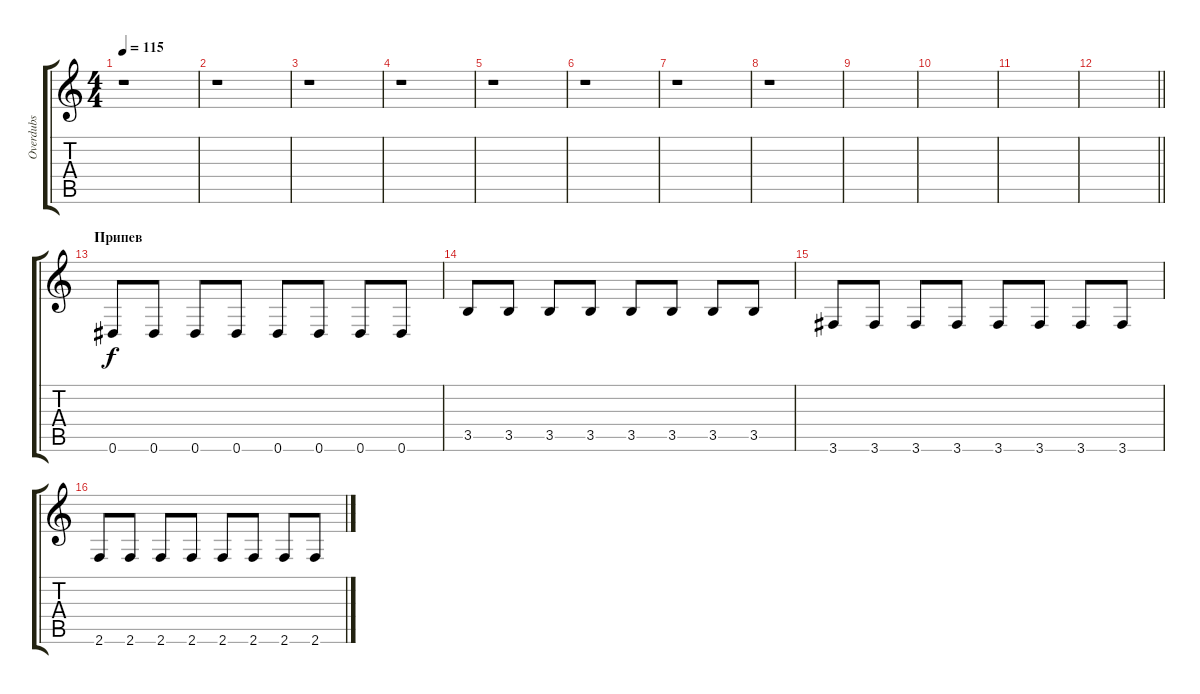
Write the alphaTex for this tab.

\track ("Overdubs" "Overdubs") {instrument overdrivenguitar}
\staff {score tabs}
\tuning (Eb4 Bb3 Gb3 Db3 Ab2 Eb2) {hide}
\ts (4 4)
\tempo 115
\clef g2
\ks c
r.1{dy f} |
r.1 |
r.1 |
r.1 |
r.1 |
r.1 |
r.1 |
r.1 |
|
|
|
\barLineRight lightlight
|
\section ("" "Припев")
0.6.8 0.6.8 0.6.8 0.6.8 0.6.8 0.6.8 0.6.8 0.6.8 |
3.5.8 3.5.8 3.5.8 3.5.8 3.5.8 3.5.8 3.5.8 3.5.8 |
3.6.8 3.6.8 3.6.8 3.6.8 3.6.8 3.6.8 3.6.8 3.6.8 |
2.6.8 2.6.8 2.6.8 2.6.8 2.6.8 2.6.8 2.6.8 2.6.8
